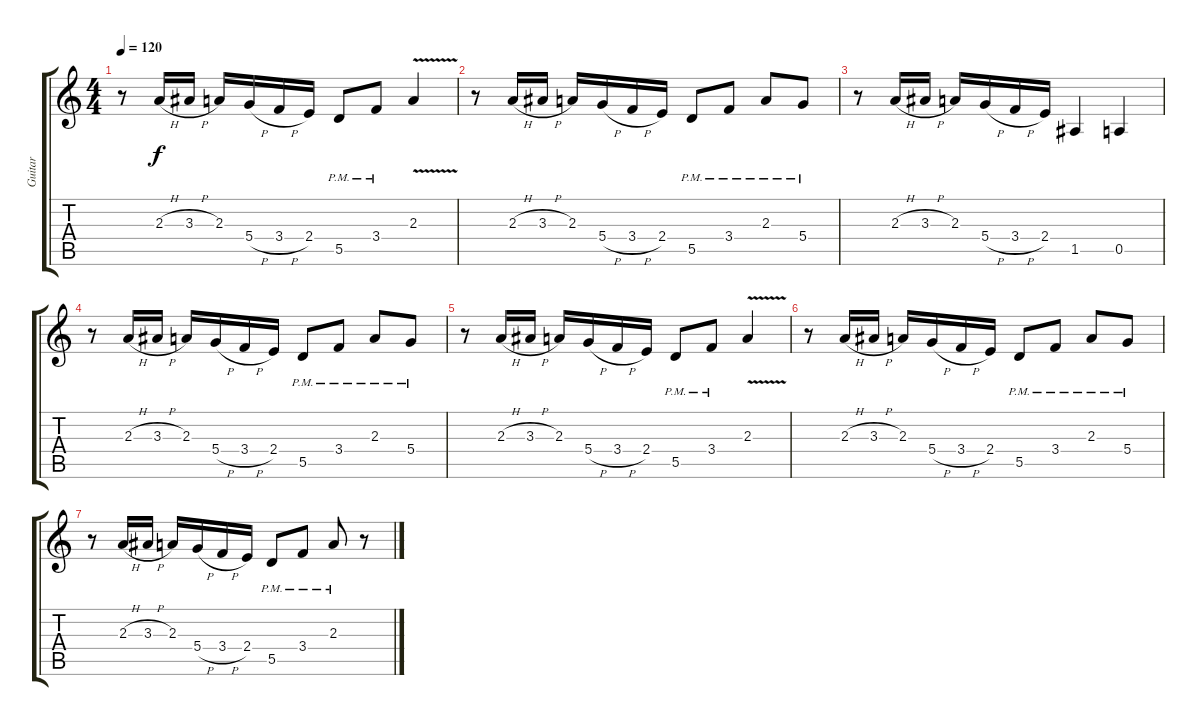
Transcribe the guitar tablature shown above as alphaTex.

\track ("Guitar" "Guitar") {instrument overdrivenguitar}
\staff {score tabs}
\tuning (E4 B3 G3 D3 A2 E2) {hide}
\ts (4 4)
\tempo 120
\clef g2
\ks c
r.8{dy f} 2.3{h}.16 3.3{h}.16 2.3.16 5.4{h}.16 3.4{h}.16 2.4.16 5.5{pm}.8 3.4{pm}.8 2.3{v}.4 |
r.8 2.3{h}.16 3.3{h}.16 2.3.16 5.4{h}.16 3.4{h}.16 2.4.16 5.5{pm}.8 3.4{pm}.8 2.3{pm}.8 5.4{pm}.8 |
r.8 2.3{h}.16 3.3{h}.16 2.3.16 5.4{h}.16 3.4{h}.16 2.4.16 1.5.4 0.5.4 |
r.8 2.3{h}.16 3.3{h}.16 2.3.16 5.4{h}.16 3.4{h}.16 2.4.16 5.5{pm}.8 3.4{pm}.8 2.3{pm}.8 5.4{pm}.8 |
r.8 2.3{h}.16 3.3{h}.16 2.3.16 5.4{h}.16 3.4{h}.16 2.4.16 5.5{pm}.8 3.4{pm}.8 2.3{v}.4 |
r.8 2.3{h}.16 3.3{h}.16 2.3.16 5.4{h}.16 3.4{h}.16 2.4.16 5.5{pm}.8 3.4{pm}.8 2.3{pm}.8 5.4{pm}.8 |
r.8 2.3{h}.16 3.3{h}.16 2.3.16 5.4{h}.16 3.4{h}.16 2.4.16 5.5{pm}.8 3.4{pm}.8 2.3{pm}.8 r.8
